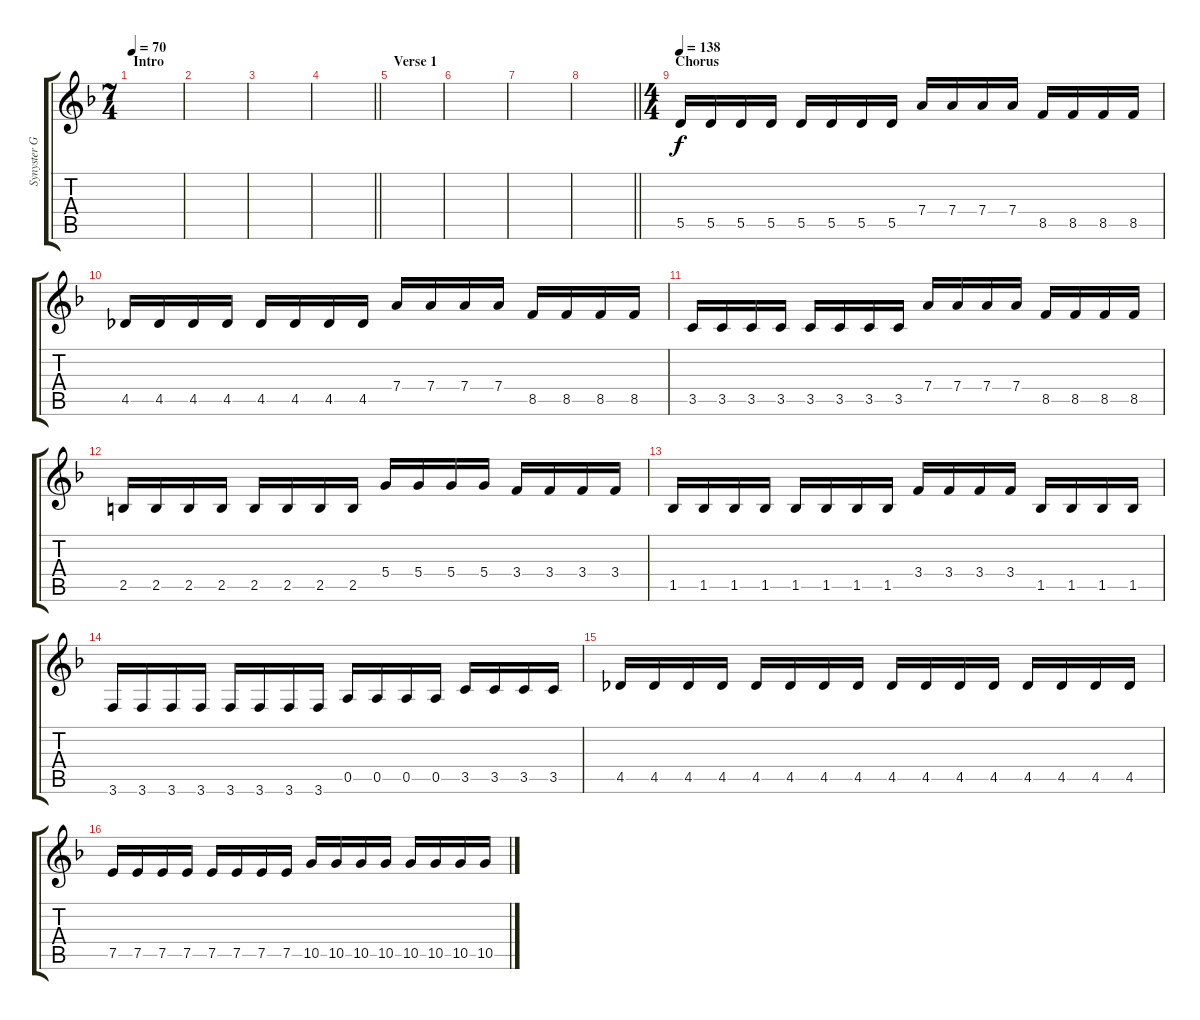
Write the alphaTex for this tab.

\track ("Synyster Gates" "Synyster G") {instrument distortionguitar}
\staff {score tabs}
\tuning (E4 B3 G3 D3 A2 D2) {hide}
\ts (7 4)
\section ("" "Intro")
\tempo 70
\clef g2
\ks dminor
|
|
|
\barLineRight lightlight
|
\section ("" "Verse 1")
|
|
|
\barLineRight lightlight
|
\ts (4 4)
\section ("" "Chorus")
\tempo 138
5.5.16{instrument electricguitarmuted} 5.5.16 5.5.16 5.5.16 5.5.16 5.5.16 5.5.16 5.5.16 7.4.16 7.4.16 7.4.16 7.4.16 8.5.16 8.5.16 8.5.16 8.5.16 |
4.5.16 4.5.16 4.5.16 4.5.16 4.5.16 4.5.16 4.5.16 4.5.16 7.4.16 7.4.16 7.4.16 7.4.16 8.5.16 8.5.16 8.5.16 8.5.16 |
3.5.16 3.5.16 3.5.16 3.5.16 3.5.16 3.5.16 3.5.16 3.5.16 7.4.16 7.4.16 7.4.16 7.4.16 8.5.16 8.5.16 8.5.16 8.5.16 |
2.5.16 2.5.16 2.5.16 2.5.16 2.5.16 2.5.16 2.5.16 2.5.16 5.4.16 5.4.16 5.4.16 5.4.16 3.4.16 3.4.16 3.4.16 3.4.16 |
1.5.16 1.5.16 1.5.16 1.5.16 1.5.16 1.5.16 1.5.16 1.5.16 3.4.16 3.4.16 3.4.16 3.4.16 1.5.16 1.5.16 1.5.16 1.5.16 |
3.6.16 3.6.16 3.6.16 3.6.16 3.6.16 3.6.16 3.6.16 3.6.16 0.5.16 0.5.16 0.5.16 0.5.16 3.5.16 3.5.16 3.5.16 3.5.16 |
4.5.16 4.5.16 4.5.16 4.5.16 4.5.16 4.5.16 4.5.16 4.5.16 4.5.16 4.5.16 4.5.16 4.5.16 4.5.16 4.5.16 4.5.16 4.5.16 |
7.5.16 7.5.16 7.5.16 7.5.16 7.5.16 7.5.16 7.5.16 7.5.16 10.5.16 10.5.16 10.5.16 10.5.16 10.5.16 10.5.16 10.5.16 10.5.16
